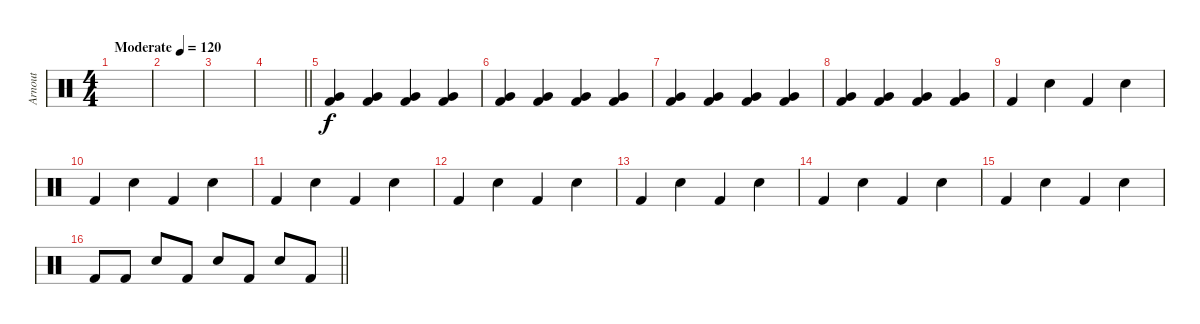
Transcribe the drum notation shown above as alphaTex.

\track ("Arnout" "Arnout") {instrument percussion}
\staff {score}
\articulation defaults
\ts (4 4)
\tempo (120 "Moderate")
\clef neutral
\ks c
|
|
|
\barLineRight lightlight
|
("Kick (hit) 2" "Very Low Tom (hit)").4 ("Kick (hit) 2" "Very Low Tom (hit)").4 ("Kick (hit) 2" "Very Low Tom (hit)").4 ("Kick (hit) 2" "Very Low Tom (hit)").4 |
("Kick (hit) 2" "Very Low Tom (hit)").4 ("Kick (hit) 2" "Very Low Tom (hit)").4 ("Kick (hit) 2" "Very Low Tom (hit)").4 ("Kick (hit) 2" "Very Low Tom (hit)").4 |
("Kick (hit) 2" "Very Low Tom (hit)").4 ("Kick (hit) 2" "Very Low Tom (hit)").4 ("Kick (hit) 2" "Very Low Tom (hit)").4 ("Kick (hit) 2" "Very Low Tom (hit)").4 |
("Kick (hit) 2" "Very Low Tom (hit)").4 ("Kick (hit) 2" "Very Low Tom (hit)").4 ("Kick (hit) 2" "Very Low Tom (hit)").4 ("Kick (hit) 2" "Very Low Tom (hit)").4 |
"Kick (hit) 2".4 "Electric Snare (hit)".4 "Kick (hit) 2".4 "Electric Snare (hit)".4 |
"Kick (hit) 2".4 "Electric Snare (hit)".4 "Kick (hit) 2".4 "Electric Snare (hit)".4 |
"Kick (hit) 2".4 "Electric Snare (hit)".4 "Kick (hit) 2".4 "Electric Snare (hit)".4 |
"Kick (hit) 2".4 "Electric Snare (hit)".4 "Kick (hit) 2".4 "Electric Snare (hit)".4 |
"Kick (hit) 2".4 "Electric Snare (hit)".4 "Kick (hit) 2".4 "Electric Snare (hit)".4 |
"Kick (hit) 2".4 "Electric Snare (hit)".4 "Kick (hit) 2".4 "Electric Snare (hit)".4 |
"Kick (hit) 2".4 "Electric Snare (hit)".4 "Kick (hit) 2".4 "Electric Snare (hit)".4 |
\barLineRight lightlight "Kick (hit) 2".8 "Kick (hit) 2".8 "Electric Snare (hit)".8 "Kick (hit) 2".8 "Electric Snare (hit)".8 "Kick (hit) 2".8 "Electric Snare (hit)".8 "Kick (hit) 2".8
